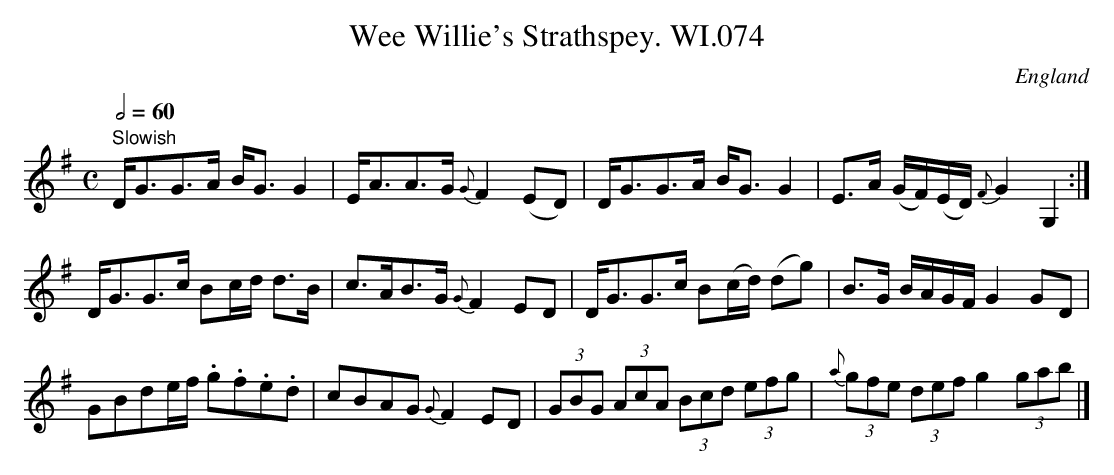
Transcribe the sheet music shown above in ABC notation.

X:1
T:Wee Willie's Strathspey. WI.074
M:C
L:1/8
Q:1/2=60
O:England
notC:"composed by the author's son only 9 yrs of age"
K:G major
" Slowish"D<GG>A B<G G2|E<AA>G {G}F2(ED)|\
D<GG>A B<G G2|E>A (G/F/)(E/D/) {F}G2G,2:|!
D<GG>c Bc/d/ d>B|c>AB>G {G}F2ED|\
D<GG>c B(c/d/) (dg)|B>G B/A/G/F/ G2GD|!
GBde/f/ .g.f.e.d|cBAG {G}F2ED|\
(3GBG (3AcA (3Bcd (3efg|{a}(3gfe (3def g2 (3gab |]
